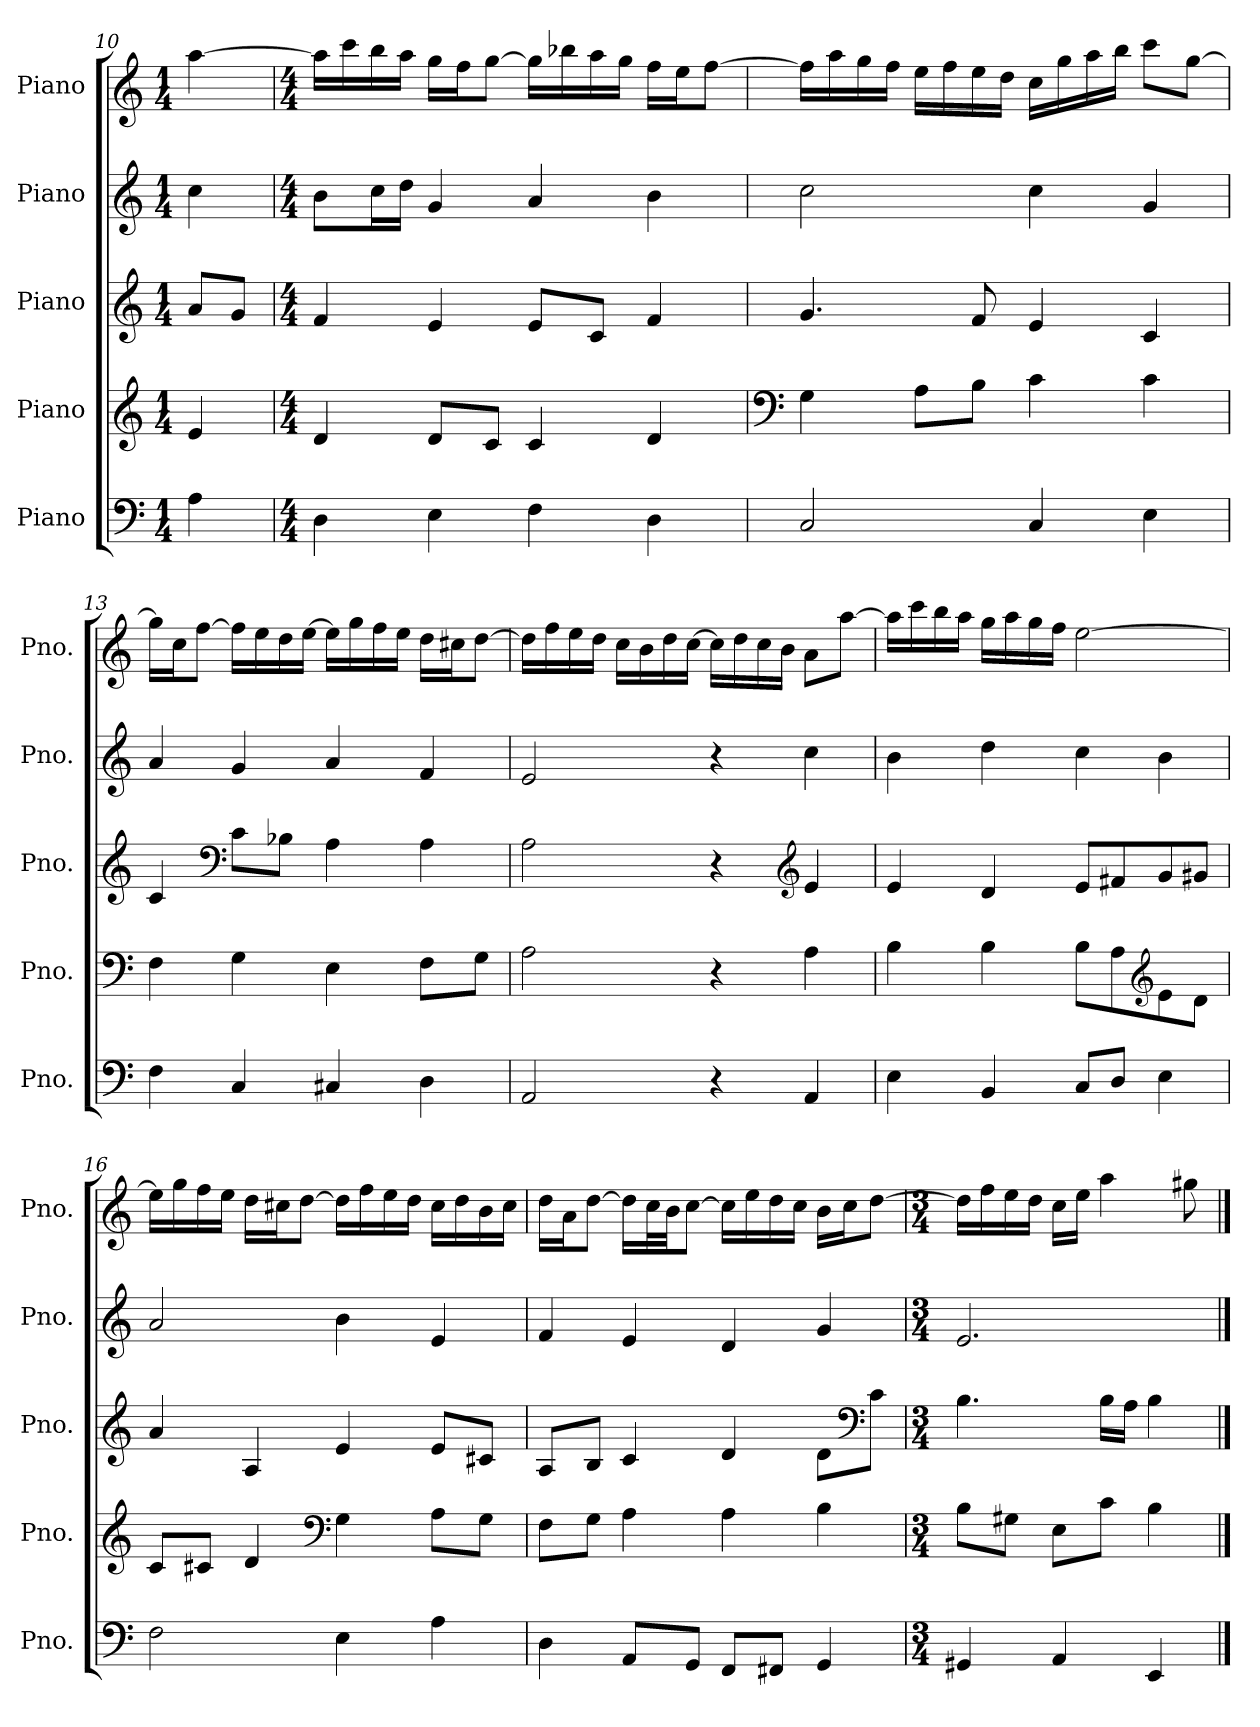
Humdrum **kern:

**kern	**kern	**kern	**kern	**kern
*part5	*part4	*part3	*part2	*part1
*staff5	*staff4	*staff3	*staff2	*staff1
*I"Piano	*I"Piano	*I"Piano	*I"Piano	*I"Piano
*I'Pno.	*I'Pno.	*I'Pno.	*I'Pno.	*I'Pno.
*clefF4	*clefG2	*clefG2	*clefG2	*clefG2
*k[]	*k[]	*k[]	*k[]	*k[]
*M1/4	*M1/4	*M1/4	*M1/4	*M1/4
=10	=10	=10	=10	=10
4A\	4e/	8a/L	4cc\	[4aa\
.	.	8g/J	.	.
!!LO:PB:g=z
=11	=11	=11	=11	=11
*M4/4	*M4/4	*M4/4	*M4/4	*M4/4
4D\	4d/	4f/	8b\L	16aa\LL]
.	.	.	.	16ccc\
.	.	.	16cc\L	16bb\
.	.	.	16dd\JJ	16aa\JJ
4E\	8d/L	4e/	4g/	16gg\LL
.	.	.	.	16ff\J
.	8c/J	.	.	[8gg\J
4F\	4c/	8e/L	4a/	16gg\LL]
.	.	.	.	16bb-X\
.	.	8c/J	.	16aa\
.	.	.	.	16gg\JJ
4D\	4d/	4f/	4b\	16ff\LL
.	.	.	.	16ee\J
.	.	.	.	[8ff\J
=12	=12	=12	=12	=12
*	*clefF4	*	*	*
2C/	4G\	4.g/	2cc\	16ff\LL]
.	.	.	.	16aa\
.	.	.	.	16gg\
.	.	.	.	16ff\JJ
.	8A\L	.	.	16ee\LL
.	.	.	.	16ff\
.	8B\J	8f/	.	16ee\
.	.	.	.	16dd\JJ
4C/	4c\	4e/	4cc\	16cc\LL
.	.	.	.	16gg\
.	.	.	.	16aa\
.	.	.	.	16bb\JJ
4E\	4c\	4c/	4g/	8ccc\L
.	.	.	.	[8gg\J
!!LO:LB:g=z
=13	=13	=13	=13	=13
4F\	4F\	4c/	4a/	16gg\LL]
.	.	.	.	16cc\J
.	.	.	.	[8ff\J
*	*	*clefF4	*	*
4C/	4G\	8c\L	4g/	16ff\LL]
.	.	.	.	16ee\
.	.	8B-X\J	.	16dd\
.	.	.	.	[16ee\JJ
4C#X/	4E\	4A\	4a/	16ee\LL]
.	.	.	.	16gg\
.	.	.	.	16ff\
.	.	.	.	16ee\JJ
4D\	8F\L	4A\	4f/	16dd\LL
.	.	.	.	16cc#X\J
.	8G\J	.	.	[8dd\J
=14	=14	=14	=14	=14
2AA/	2A\	2A\	2e/	16dd\LL]
.	.	.	.	16ff\
.	.	.	.	16ee\
.	.	.	.	16dd\JJ
.	.	.	.	16cc\LL
.	.	.	.	16b\
.	.	.	.	16dd\
.	.	.	.	[16cc\JJ
4r	4r	4r	4r	16cc\LL]
.	.	.	.	16dd\
.	.	.	.	16cc\
.	.	.	.	16b\JJ
*	*	*clefG2	*	*
4AA/	4A\	4e/	4cc\	8a\L
.	.	.	.	[8aa\J
=15	=15	=15	=15	=15
4E\	4B\	4e/	4b\	16aa\LL]
.	.	.	.	16ccc\
.	.	.	.	16bb\
.	.	.	.	16aa\JJ
4BB/	4B\	4d/	4dd\	16gg\LL
.	.	.	.	16aa\
.	.	.	.	16gg\
.	.	.	.	16ff\JJ
8C/L	8B\L	8e/L	4cc\	[2ee\
8D/J	8A\	8f#X/	.	.
*	*clefG2	*	*	*
4E\	8e\	8g/	4b\	.
.	8d\J	8g#X/J	.	.
!!LO:PB:g=z
=16	=16	=16	=16	=16
2F\	8c/L	4a/	2a/	16ee\LL]
.	.	.	.	16gg\
.	8c#X/J	.	.	16ff\
.	.	.	.	16ee\JJ
.	4d/	4A/	.	16dd\LL
.	.	.	.	16cc#X\J
.	.	.	.	[8dd\J
*	*clefF4	*	*	*
4E\	4G\	4e/	4b\	16dd\LL]
.	.	.	.	16ff\
.	.	.	.	16ee\
.	.	.	.	16dd\JJ
4A\	8A\L	8e/L	4e/	16cc#\LL
.	.	.	.	16dd\
.	8G\J	8c#X/J	.	16b\
.	.	.	.	16cc#\JJ
=17	=17	=17	=17	=17
4D\	8F\L	8A/L	4f/	16dd\LL
.	.	.	.	16a\J
.	8G\J	8B/J	.	[8dd\J
8AA/L	4A\	4c/	4e/	16dd\LL]
.	.	.	.	32cc\L
.	.	.	.	32b\JJ
8GG/J	.	.	.	[8cc\J
8FF/L	4A\	4d/	4d/	16cc\LL]
.	.	.	.	16ee\
8FF#X/J	.	.	.	16dd\
.	.	.	.	16cc\JJ
4GG/	4B\	8d\L	4g/	16b\LL
.	.	.	.	16cc\J
*	*	*clefF4	*	*
.	.	8c\J	.	[8dd\J
=18	=18	=18	=18	=18
*M3/4	*M3/4	*M3/4	*M3/4	*M3/4
4GG#X/	8B\L	4.B\	2.e/	16dd\LL]
.	.	.	.	16ff\
.	8G#X\J	.	.	16ee\
.	.	.	.	16dd\JJ
4AA/	8E\L	.	.	16cc\LL
.	.	.	.	16ee\JJ
.	8c\J	16B\LL	.	4aa\
.	.	16A\JJ	.	.
4EE/	4B\	4B\	.	.
.	.	.	.	8gg#X\
==	==	==	==	==
*-	*-	*-	*-	*-
